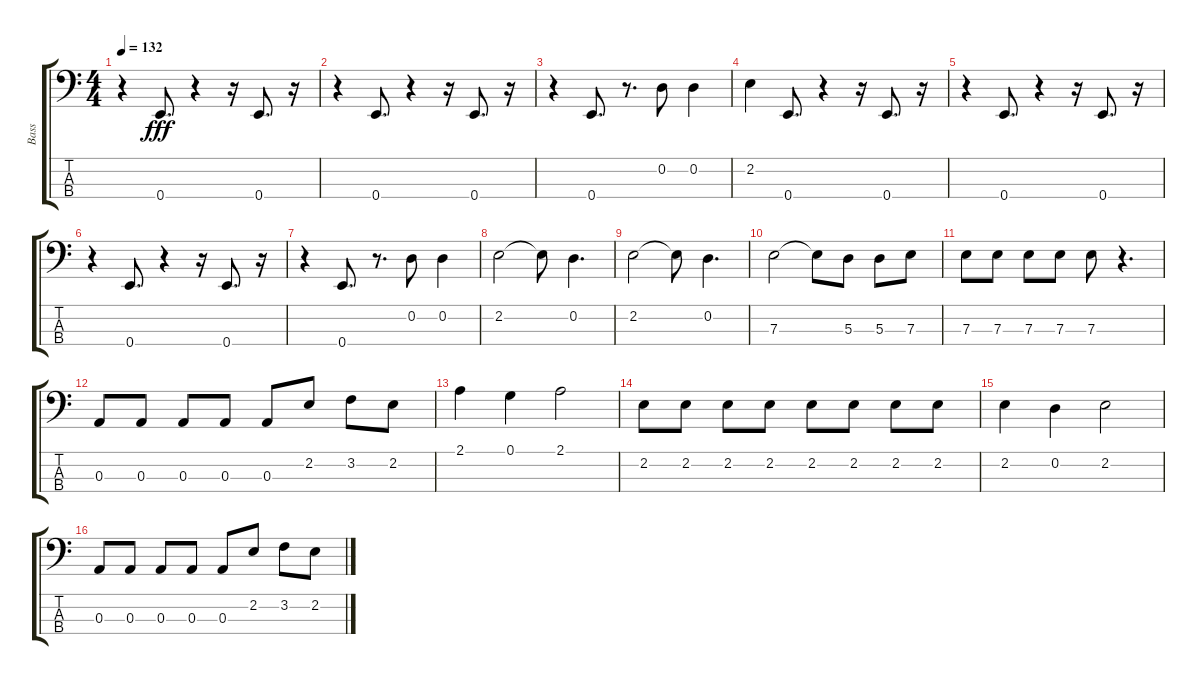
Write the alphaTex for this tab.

\track ("Bass" "Bass") {instrument electricbasspick}
\staff {score tabs}
\tuning (G2 D2 A1 E1) {hide}
\ts (4 4)
\tempo 132
\clef f4
\ks c
r.4{dy fff} 0.4.8{d} r.4 r.16 0.4.8{d} r.16 |
r.4 0.4.8{d} r.4 r.16 0.4.8{d} r.16 |
r.4 0.4.8{d} r.8{d} 0.2.8 0.2.4 |
2.2.4 0.4.8{d} r.4 r.16 0.4.8{d} r.16 |
r.4 0.4.8{d} r.4 r.16 0.4.8{d} r.16 |
r.4 0.4.8{d} r.4 r.16 0.4.8{d} r.16 |
r.4 0.4.8{d} r.8{d} 0.2.8 0.2.4 |
2.2.2 2.2{t}.8 0.2.4{d} |
2.2.2 2.2{t}.8 0.2.4{d} |
7.3.2 7.3{t}.8 5.3.8 5.3.8 7.3.8 |
7.3.8 7.3.8 7.3.8 7.3.8 7.3.8 r.4{d} |
0.3.8 0.3.8 0.3.8 0.3.8 0.3.8 2.2.8 3.2.8 2.2.8 |
2.1.4 0.1.4 2.1.2 |
2.2.8 2.2.8 2.2.8 2.2.8 2.2.8 2.2.8 2.2.8 2.2.8 |
2.2.4 0.2.4 2.2.2 |
0.3.8 0.3.8 0.3.8 0.3.8 0.3.8 2.2.8 3.2.8 2.2.8
